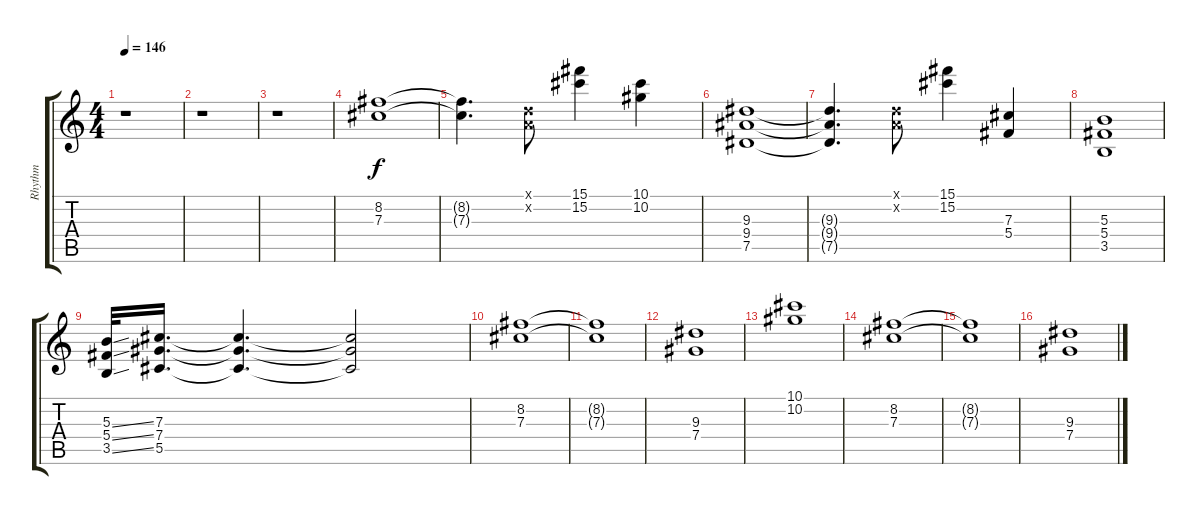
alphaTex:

\track ("Rhythm" "Rhythm") {instrument electricguitarmuted}
\staff {score tabs}
\tuning (Eb4 Bb3 Gb3 Db3 Ab2 Eb2) {hide}
\ts (4 4)
\tempo 146
\clef g2
\ks c
r.1{dy f} |
r.1 |
r.1 |
(8.2 7.3).1 |
(8.2{t} 7.3{t}).4{d} (-1.1{x} -1.2{x}).8 (15.1 15.2).4 (10.1 10.2).4 |
(9.3 9.4 7.5).1 |
(9.3{t} 9.4{t} 7.5{t}).4{d} (-1.1{x} -1.2{x}).8 (15.1 15.2).4 (7.3 5.4).4 |
(5.3 5.4 3.5).1 |
(5.3{ss} 5.4{ss} 3.5{ss}).32 (7.3 7.4 5.5).16{d} (7.3{t} 7.4{t} 5.5{t}).4{d} (7.3{t} 7.4{t} 5.5{t}).2 |
(8.2 7.3).1 |
(8.2{t} 7.3{t}).1 |
(9.3 7.4).1 |
(10.1 10.2).1 |
(8.2 7.3).1 |
(8.2{t} 7.3{t}).1 |
(9.3 7.4).1
